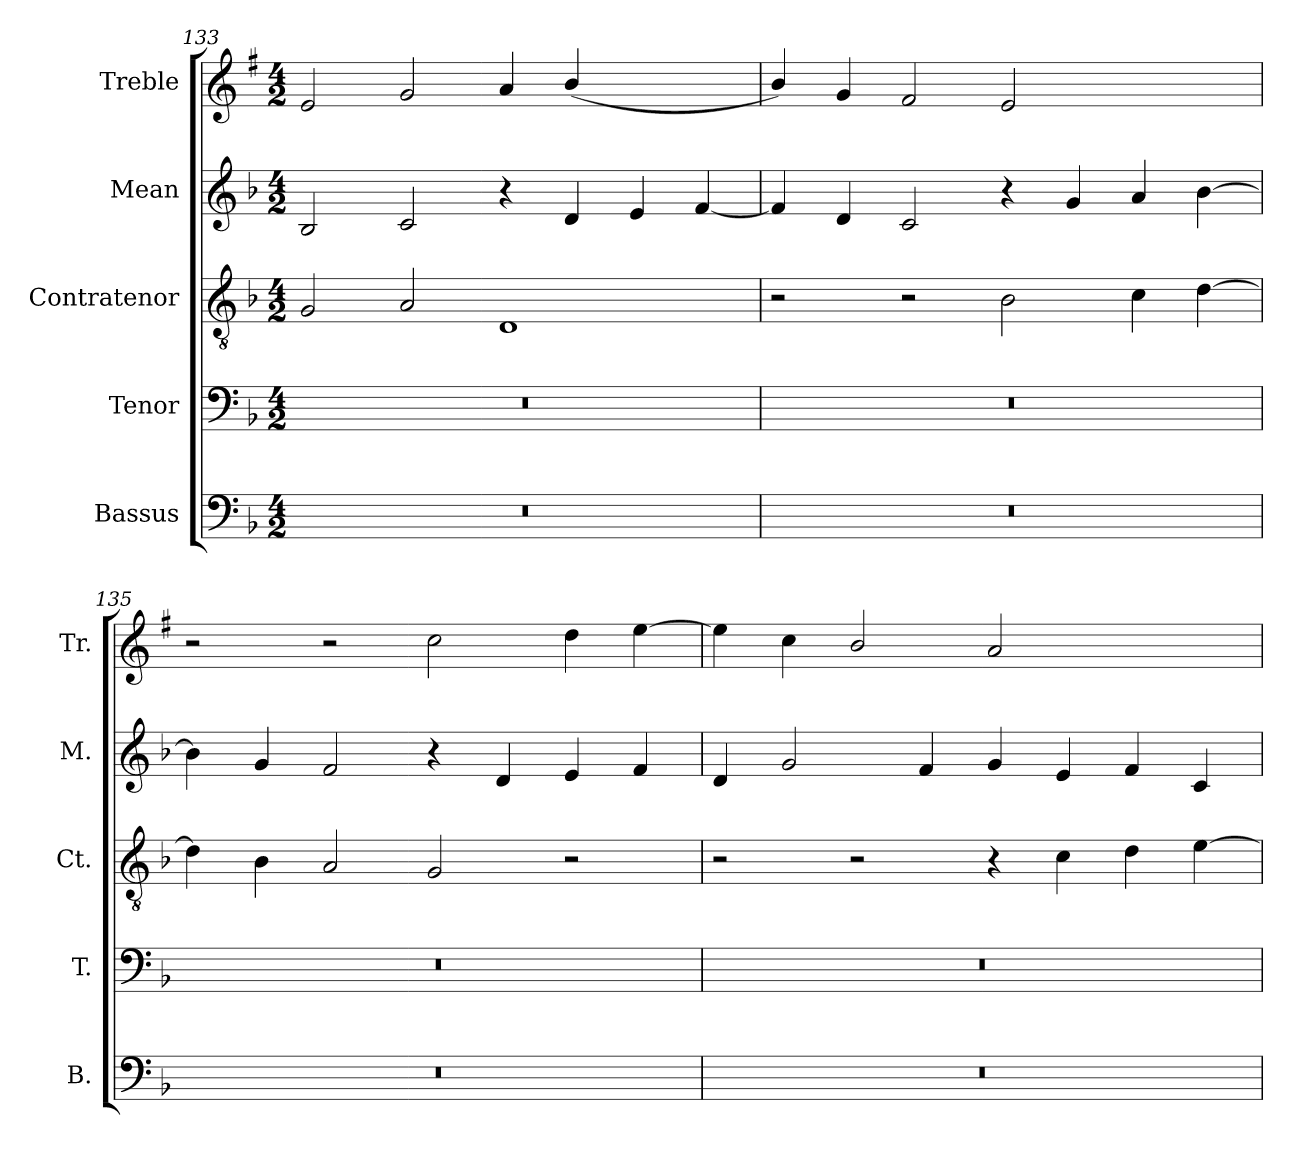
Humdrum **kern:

**kern	**kern	**kern	**kern	**kern
*part5	*part4	*part3	*part2	*part1
*staff5	*staff4	*staff3	*staff2	*staff1
*I"Bassus	*I"Tenor	*I"Contratenor	*I"Mean	*I"Treble
*I'B.	*I'T.	*I'Ct.	*I'M.	*I'Tr.
*clefF4	*clefF4	*clefGv2	*clefG2	*clefG2
*ITrd7c12	*	*	*	*ITrd1c2
*k[b-]	*k[b-]	*k[b-]	*k[b-]	*k[b-]
*F:	*F:	*F:	*F:	*F:
*M4/2	*M4/2	*M4/2	*M4/2	*M4/2
=133	=133	=133	=133	=133
0r	0r	2G/	2B-/	2d/
.	.	2A/	2c/	2f/
.	.	1D	4r	4g/
.	.	.	4d/	(<4a/
.	.	.	4e/	2ryy
.	.	.	[<4f/	.
=134	=134	=134	=134	=134
0r	0r	2r	4f/]	4a/)
.	.	.	4d/	4f/
.	.	2r	2c/	2e/
.	.	2B-\	4r	2d/
.	.	.	4g/	.
.	.	4c\	4a/	2ryy
.	.	[<4d\	[<4b-\	.
!!LO:LB:g=z
=135	=135	=135	=135	=135
0r	0r	4d\]	4b-\]	2r
.	.	4B-\	4g/	.
.	.	2A/	2f/	2r
.	.	2G/	4r	2b-\
.	.	.	4d/	.
.	.	2r	4e/	4cc\
.	.	.	4f/	[>4dd\
=136	=136	=136	=136	=136
0r	0r	2r	4d/	4dd\]
.	.	.	2g/	4b-\
.	.	2r	.	2a/
.	.	.	4f/	.
.	.	4r	4g/	2g/
.	.	4c\	4e/	.
.	.	4d\	4f/	2ryy
.	.	[>4e\	4c/	.
=	=	=	=	=
*-	*-	*-	*-	*-
